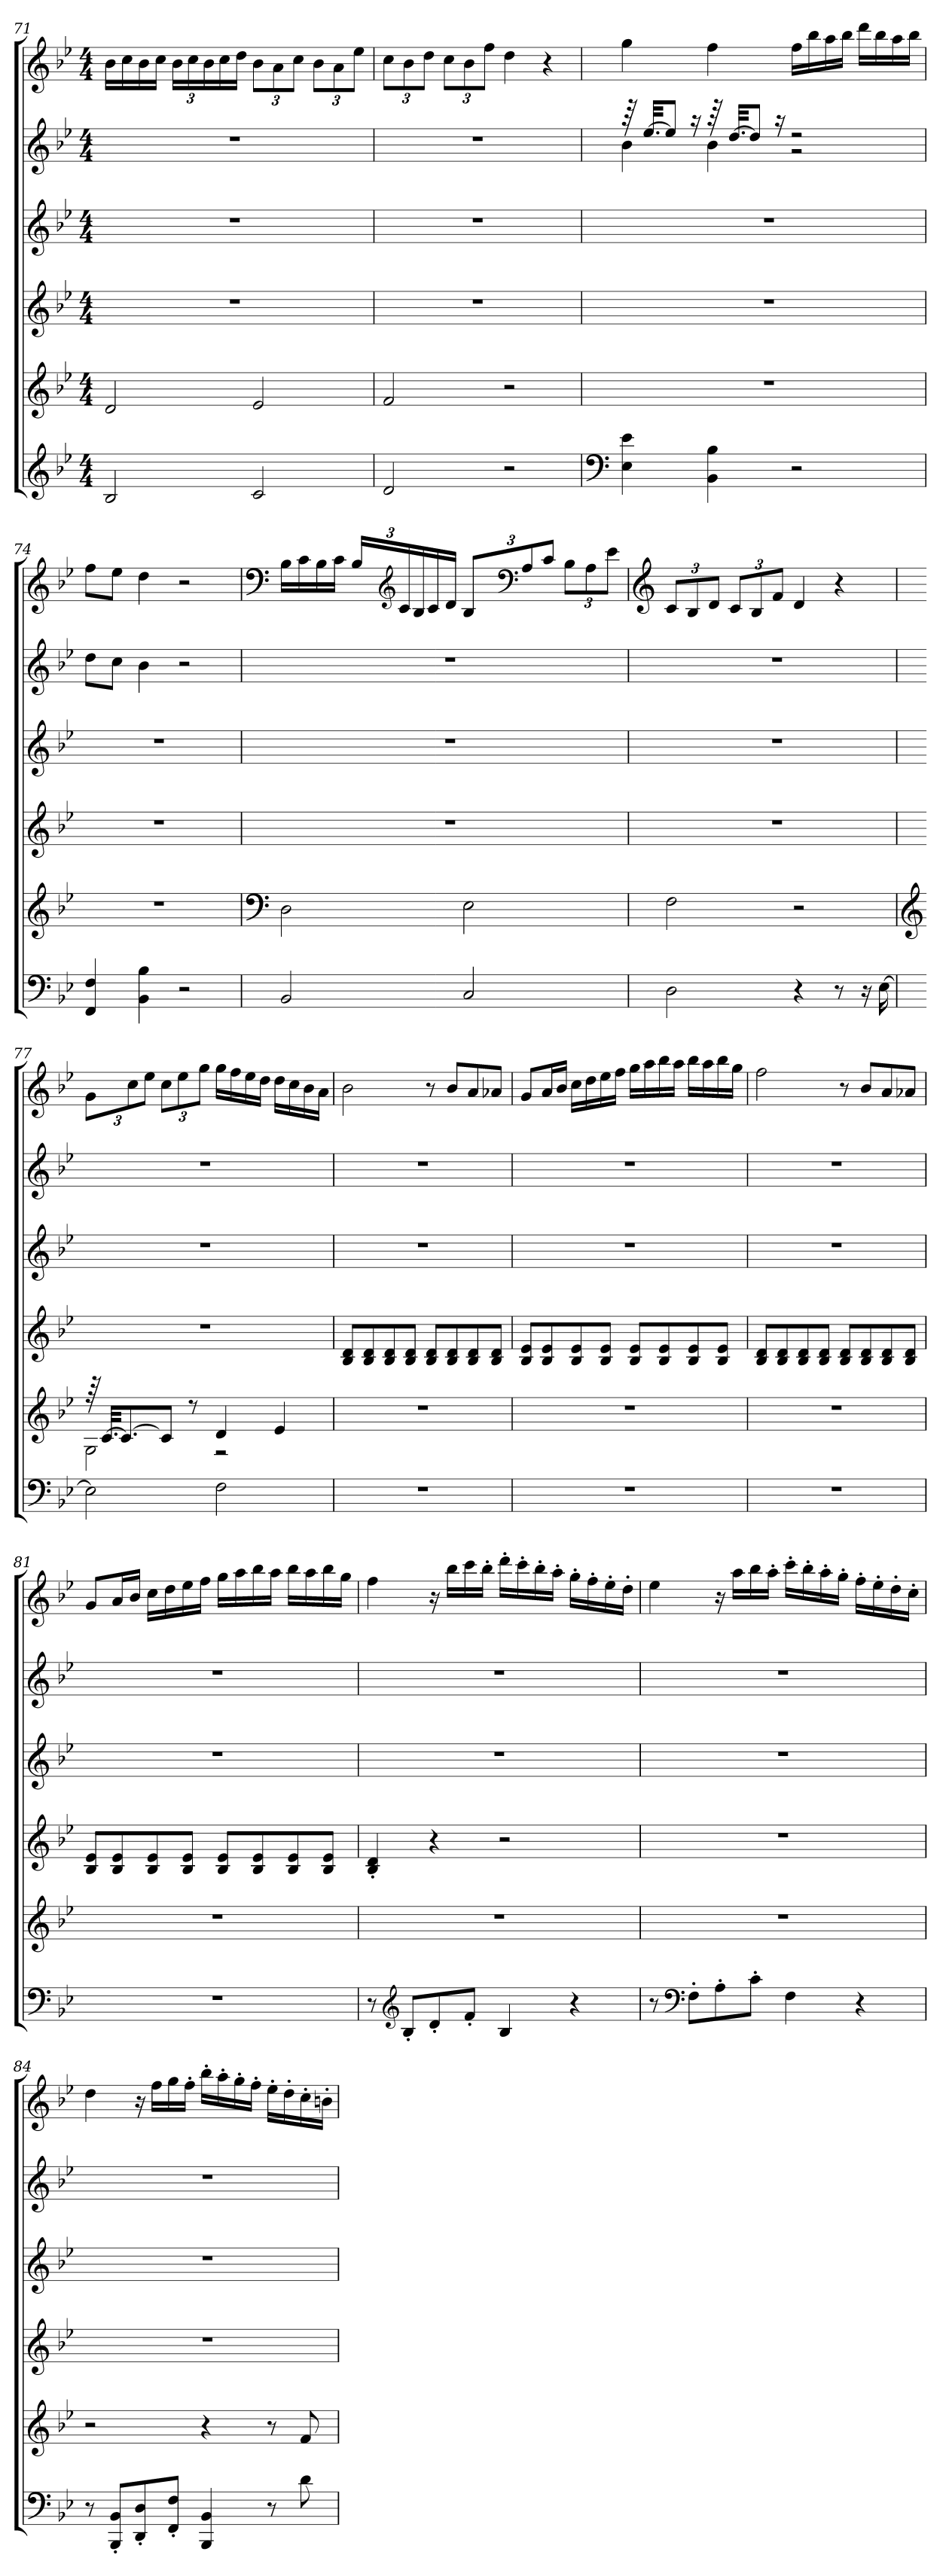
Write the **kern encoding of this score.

**kern	**kern	**kern	**kern	**kern	**kern
*part5	*part4	*part3	*part2	*part2	*part1
*staff6	*staff5	*staff4	*staff3	*staff2	*staff1
*clefG2	*clefG2	*clefG2	*clefG2	*clefG2	*clefG2
*k[b-e-]	*k[b-e-]	*k[b-e-]	*k[b-e-]	*k[b-e-]	*k[b-e-]
*M4/4	*M4/4	*M4/4	*M4/4	*M4/4	*M4/4
*MM145	*MM145	*MM145	*MM145	*MM145	*MM145
=71	=71	=71	=71	=71	=71
2B-/	2d/	1r	1r	1r	16b-\LL
.	.	.	.	.	16cc\
.	.	.	.	.	16b-\
.	.	.	.	.	16cc\JJ
*	*	*	*	*	*Xbrackettup
.	.	.	.	.	24b-\LL
.	.	.	.	.	24cc\
.	.	.	.	.	24b-\
.	.	.	.	.	16cc\
.	.	.	.	.	16dd\JJ
*	*	*	*	*	*MM147
2c/	2e-/	.	.	.	12b-\L
.	.	.	.	.	12a\
.	.	.	.	.	12cc\J
.	.	.	.	.	12b-\L
.	.	.	.	.	12a\
.	.	.	.	.	12ee-\J
=72	=72	=72	=72	=72	=72
*	*	*	*	*	*MM147
2d/	2f/	1r	1r	1r	12cc\L
.	.	.	.	.	12b-\
.	.	.	.	.	12dd\J
.	.	.	.	.	12cc\L
.	.	.	.	.	12b-\
.	.	.	.	.	12ff\J
2r	2r	.	.	.	4dd\
.	.	.	.	.	4r
!!LO:LB:g=z
=73	=73	=73	=73	=73	=73
*clefF4	*	*	*	*	*
*	*	*	*	*^	*
4E-\ 4e-\	1r	1r	1r	64r	4b-\	4gg\
.	.	.	.	[32.ee-/KKL	.	.
.	.	.	.	8ee-/J]	.	.
.	.	.	.	16r	.	.
4BB-\ 4B-\	.	.	.	64r	4b-\	4ff\
.	.	.	.	[32.dd/KKL	.	.
.	.	.	.	8dd/J]	.	.
.	.	.	.	16r	.	.
*	*	*	*	*	*	*MM145
2r	.	.	.	2r	2r	16ff\LL
.	.	.	.	.	.	16bb-\
.	.	.	.	.	.	16aa\
.	.	.	.	.	.	16bb-\JJ
.	.	.	.	.	.	16ddd\LL
.	.	.	.	.	.	16bb-\
.	.	.	.	.	.	16aa\
.	.	.	.	.	.	16bb-\JJ
*	*	*	*	*v	*v	*
=74	=74	=74	=74	=74	=74
4FF/ 4F/	1r	1r	1r	8dd\L	8ff\L
.	.	.	.	8cc\J	8ee-\J
4BB-\ 4B-\	.	.	.	4b-\	4dd\
2r	.	.	.	2r	2r
!!LO:PB:g=z
=75	=75	=75	=75	=75	=75
*	*clefF4	*	*	*	*clefF4
2BB-/	2D\	1r	1r	1r	16B-\LL
.	.	.	.	.	16c\
.	.	.	.	.	16B-\
.	.	.	.	.	16c\JJ
.	.	.	.	.	24B-/LL
*	*	*	*	*	*clefG2
.	.	.	.	.	24c/
.	.	.	.	.	24B-/
.	.	.	.	.	16c/
.	.	.	.	.	16d/JJ
*	*	*	*	*	*MM145
2C/	2E-\	.	.	.	12B-/L
*	*	*	*	*	*clefF4
.	.	.	.	.	12A/
.	.	.	.	.	12c/J
.	.	.	.	.	12B-\L
.	.	.	.	.	12A\
.	.	.	.	.	12e-\J
=76	=76	=76	=76	=76	=76
*	*	*	*	*	*clefG2
*	*	*	*	*	*MM145
2D\	2F\	1r	1r	1r	12c/L
.	.	.	.	.	12B-/
.	.	.	.	.	12d/J
.	.	.	.	.	12c/L
.	.	.	.	.	12B-/
.	.	.	.	.	12f/J
4r	2r	.	.	.	4d/
8r	.	.	.	.	4r
16r	.	.	.	.	.
[16E-\	.	.	.	.	.
!!LO:LB:g=z
=77	=77	=77	=77	=77	=77
*	*clefG2	*	*	*	*
*	*^	*	*	*	*
2E-\]	64r	2G\	1r	1r	1r	12g\L
.	[32.c/KKL	.	.	.	.	.
.	8.c/_	.	.	.	.	.
.	.	.	.	.	.	12cc\
.	.	.	.	.	.	12ee-\J
.	8c/J]	.	.	.	.	12cc\L
.	.	.	.	.	.	12ee-\
.	8r	.	.	.	.	.
.	.	.	.	.	.	12gg\J
*	*	*	*	*	*	*MM147
2F\	4d/	2r	.	.	.	16gg\LL
.	.	.	.	.	.	16ff\
.	.	.	.	.	.	16ee-\
.	.	.	.	.	.	16dd\JJ
.	4e-/	.	.	.	.	16dd\LL
.	.	.	.	.	.	16cc\
.	.	.	.	.	.	16b-\
*	*	*	*	*	*	*MM145
.	.	.	.	.	.	16a\JJ
*	*v	*v	*	*	*	*
=78	=78	=78	=78	=78	=78
1r	1r	8B-/ 8d/L	1r	1r	2b-\
.	.	8B-/ 8d/	.	.	.
.	.	8B-/ 8d/	.	.	.
.	.	8B-/ 8d/J	.	.	.
.	.	8B-/ 8d/L	.	.	8r
.	.	8B-/ 8d/	.	.	8b-/L
.	.	8B-/ 8d/	.	.	8a/
.	.	8B-/ 8d/J	.	.	8a-X/J
!!LO:PB:g=z
=79	=79	=79	=79	=79	=79
1r	1r	8B-/ 8e-/L	1r	1r	8g/L
.	.	8B-/ 8e-/	.	.	16a/L
.	.	.	.	.	16b-/JJ
.	.	8B-/ 8e-/	.	.	16cc\LL
.	.	.	.	.	16dd\
.	.	8B-/ 8e-/J	.	.	16ee-\
.	.	.	.	.	16ff\JJ
.	.	8B-/ 8e-/L	.	.	16gg\LL
.	.	.	.	.	16aa\
.	.	8B-/ 8e-/	.	.	16bb-\
.	.	.	.	.	16aa\JJ
.	.	8B-/ 8e-/	.	.	16bb-\LL
.	.	.	.	.	16aa\
.	.	8B-/ 8e-/J	.	.	16bb-\
.	.	.	.	.	16gg\JJ
=80	=80	=80	=80	=80	=80
1r	1r	8B-/ 8d/L	1r	1r	2ff\
.	.	8B-/ 8d/	.	.	.
.	.	8B-/ 8d/	.	.	.
.	.	8B-/ 8d/J	.	.	.
.	.	8B-/ 8d/L	.	.	8r
.	.	8B-/ 8d/	.	.	8b-/L
.	.	8B-/ 8d/	.	.	8a/
.	.	8B-/ 8d/J	.	.	8a-X/J
!!LO:LB:g=z
=81	=81	=81	=81	=81	=81
1r	1r	8B-/ 8e-/L	1r	1r	8g/L
.	.	8B-/ 8e-/	.	.	16a/L
.	.	.	.	.	16b-/JJ
.	.	8B-/ 8e-/	.	.	16cc\LL
.	.	.	.	.	16dd\
.	.	8B-/ 8e-/J	.	.	16ee-\
.	.	.	.	.	16ff\JJ
.	.	8B-/ 8e-/L	.	.	16gg\LL
.	.	.	.	.	16aa\
.	.	8B-/ 8e-/	.	.	16bb-\
.	.	.	.	.	16aa\JJ
.	.	8B-/ 8e-/	.	.	16bb-\LL
.	.	.	.	.	16aa\
.	.	8B-/ 8e-/J	.	.	16bb-\
.	.	.	.	.	16gg\JJ
=82	=82	=82	=82	=82	=82
*	*	*	*	*	*MM144
8r	1r	4B-/' 4d/'	1r	1r	4ff\
*clefG2	*	*	*	*	*
8B-'/L	.	.	.	.	.
8d'/	.	4r	.	.	16r
.	.	.	.	.	16bb-\LL
8f'/J	.	.	.	.	16ccc\
.	.	.	.	.	16bb-'\JJ
4B-/	.	2r	.	.	16ddd'\LL
.	.	.	.	.	16ccc'\
.	.	.	.	.	16bb-'\
.	.	.	.	.	16aa'\JJ
4r	.	.	.	.	16gg'\LL
.	.	.	.	.	16ff'\
.	.	.	.	.	16ee-'\
.	.	.	.	.	16dd'\JJ
!!LO:PB:g=z
=83	=83	=83	=83	=83	=83
*	*	*	*	*	*MM144
8r	1r	1r	1r	1r	4ee-\
*clefF4	*	*	*	*	*
8F'\L	.	.	.	.	.
8A'\	.	.	.	.	16r
.	.	.	.	.	16aa\LL
8c'\J	.	.	.	.	16bb-\
.	.	.	.	.	16aa'\JJ
4F\	.	.	.	.	16ccc'\LL
.	.	.	.	.	16bb-'\
.	.	.	.	.	16aa'\
.	.	.	.	.	16gg'\JJ
4r	.	.	.	.	16ff'\LL
.	.	.	.	.	16ee-'\
.	.	.	.	.	16dd'\
.	.	.	.	.	16cc'\JJ
=84	=84	=84	=84	=84	=84
*	*	*	*	*	*MM144
8r	2r	1r	1r	1r	4dd\
8BBB-/' 8BB-/'L	.	.	.	.	.
8DD/' 8D/'	.	.	.	.	16r
.	.	.	.	.	16ff\LL
8FF/' 8F/'J	.	.	.	.	16gg\
.	.	.	.	.	16ff'\JJ
4BBB-/ 4BB-/	4r	.	.	.	16bb-'\LL
.	.	.	.	.	16aa'\
.	.	.	.	.	16gg'\
.	.	.	.	.	16ff'\JJ
8r	8r	.	.	.	16ee-'\LL
.	.	.	.	.	16dd'\
8d\	8f/	.	.	.	16cc'\
.	.	.	.	.	16bn'\JJ
=	=	=	=	=	=
*-	*-	*-	*-	*-	*-
